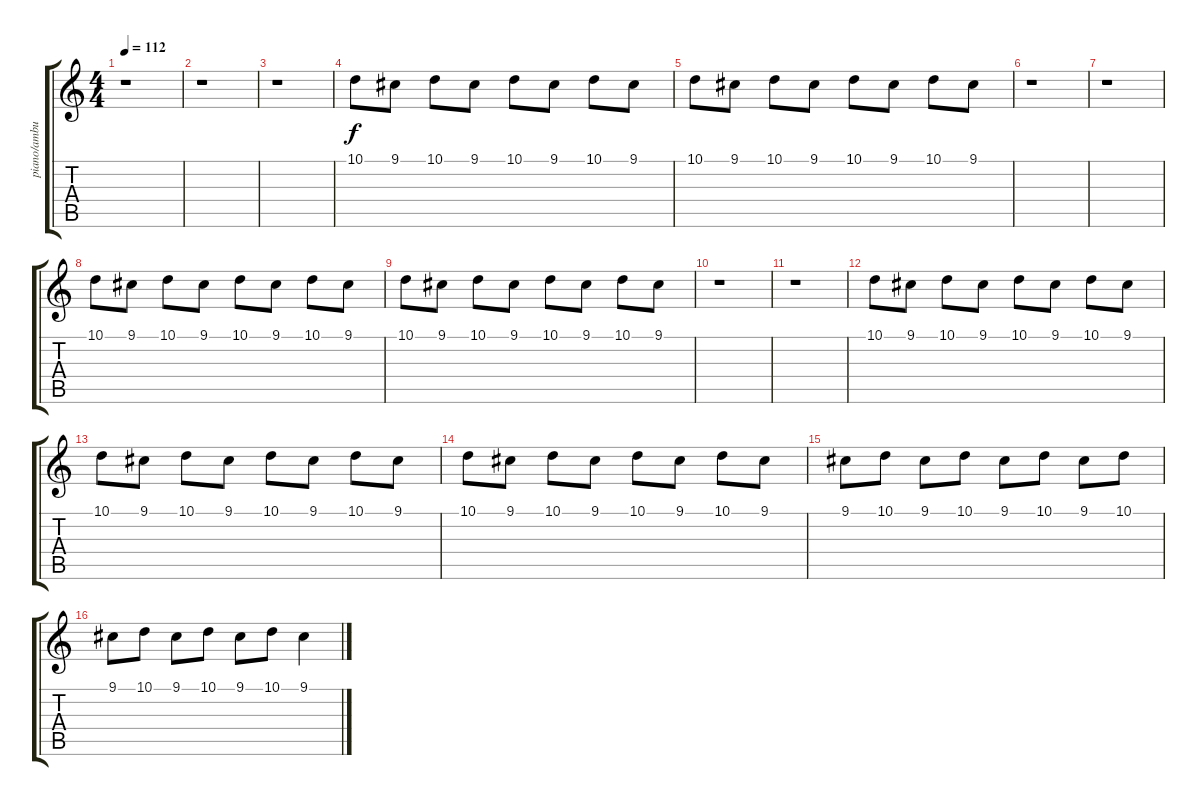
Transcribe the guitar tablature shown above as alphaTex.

\track ("piano/ambulance" "piano/ambu") {instrument honkytonkpiano}
\staff {score tabs}
\tuning (E4 B3 G3 D3 A2 E2) {hide}
\ts (4 4)
\tempo 112
\clef g2
\ks c
r.1{dy f} |
r.1 |
r.1 |
10.1.8{instrument honkytonkpiano} 9.1.8 10.1.8 9.1.8 10.1.8 9.1.8 10.1.8 9.1.8 |
10.1.8 9.1.8 10.1.8 9.1.8 10.1.8 9.1.8 10.1.8 9.1.8 |
r.1 |
r.1 |
10.1.8 9.1.8 10.1.8 9.1.8 10.1.8 9.1.8 10.1.8 9.1.8 |
10.1.8 9.1.8 10.1.8 9.1.8 10.1.8 9.1.8 10.1.8 9.1.8 |
r.1 |
r.1 |
10.1.8 9.1.8 10.1.8 9.1.8 10.1.8 9.1.8 10.1.8 9.1.8 |
10.1.8 9.1.8 10.1.8 9.1.8 10.1.8 9.1.8 10.1.8 9.1.8 |
10.1.8 9.1.8 10.1.8 9.1.8 10.1.8 9.1.8 10.1.8 9.1.8 |
9.1.8 10.1.8 9.1.8 10.1.8 9.1.8 10.1.8 9.1.8 10.1.8 |
9.1.8 10.1.8 9.1.8 10.1.8 9.1.8 10.1.8 9.1.4
